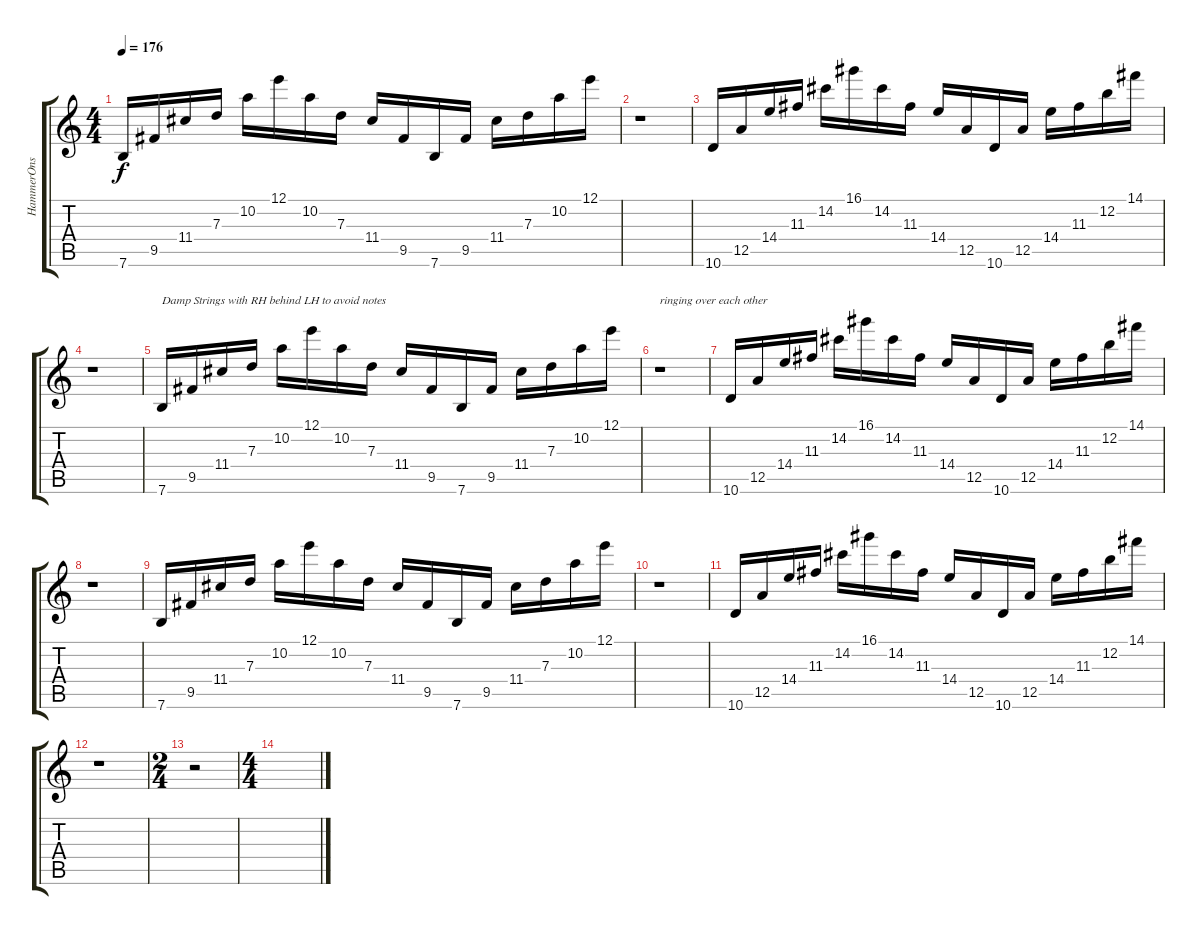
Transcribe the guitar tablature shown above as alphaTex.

\track ("HammerOns" "HammerOns") {instrument overdrivenguitar}
\staff {score tabs}
\tuning (E4 B3 G3 D3 A2 E2) {hide}
\ts (4 4)
\tempo 176
\clef g2
\ks c
7.6.16{dy f} 9.5.16 11.4.16 7.3.16 10.2.16 12.1.16 10.2.16 7.3.16 11.4.16 9.5.16 7.6.16 9.5.16 11.4.16 7.3.16 10.2.16 12.1.16 |
r.1 |
10.6.16 12.5.16 14.4.16 11.3.16 14.2.16 16.1.16 14.2.16 11.3.16 14.4.16 12.5.16 10.6.16 12.5.16 14.4.16 11.3.16 12.2.16 14.1.16 |
r.1 |
7.6.16{txt "Damp Strings with RH behind LH to avoid notes"} 9.5.16 11.4.16 7.3.16 10.2.16 12.1.16 10.2.16 7.3.16 11.4.16 9.5.16 7.6.16 9.5.16 11.4.16 7.3.16 10.2.16 12.1.16 |
r.1{txt "ringing over each other"} |
10.6.16 12.5.16 14.4.16 11.3.16 14.2.16 16.1.16 14.2.16 11.3.16 14.4.16 12.5.16 10.6.16 12.5.16 14.4.16 11.3.16 12.2.16 14.1.16 |
r.1 |
7.6.16 9.5.16 11.4.16 7.3.16 10.2.16 12.1.16 10.2.16 7.3.16 11.4.16 9.5.16 7.6.16 9.5.16 11.4.16 7.3.16 10.2.16 12.1.16 |
r.1 |
10.6.16 12.5.16 14.4.16 11.3.16 14.2.16 16.1.16 14.2.16 11.3.16 14.4.16 12.5.16 10.6.16 12.5.16 14.4.16 11.3.16 12.2.16 14.1.16 |
r.1 |
\ts (2 4)
r.2 |
\ts (4 4)
